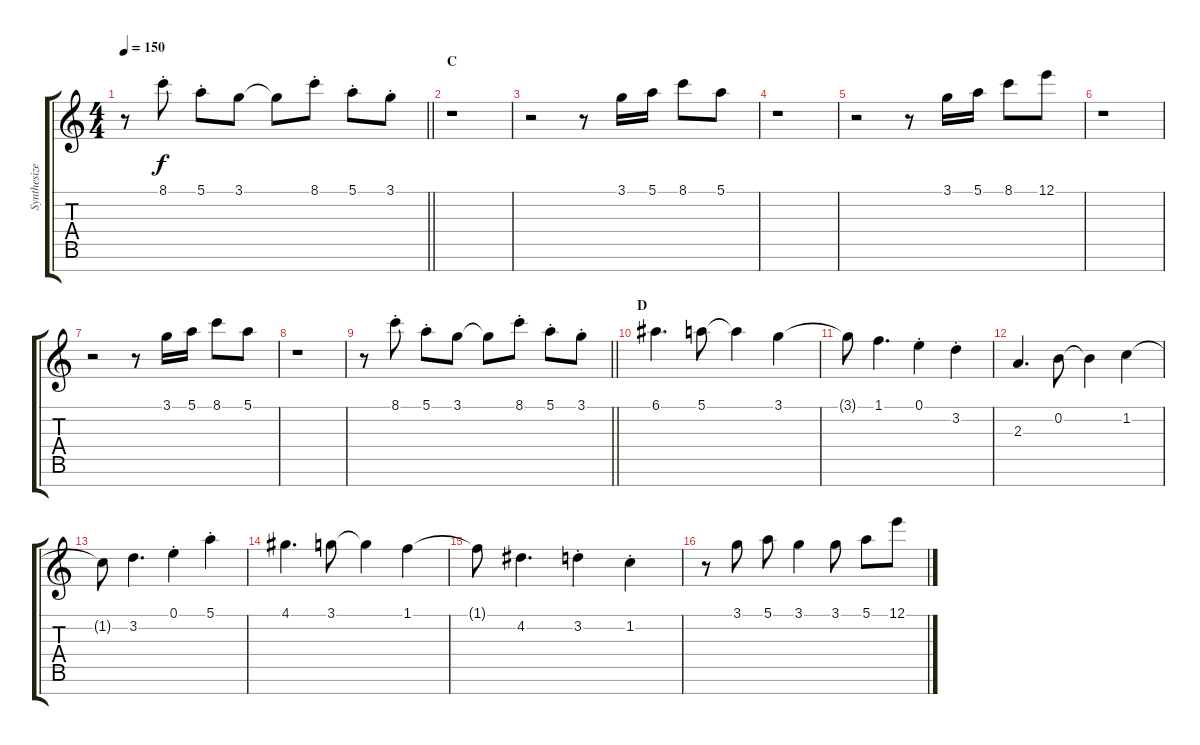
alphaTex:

\track ("Synthesizer II" "Synthesize") {instrument lead2sawtooth}
\staff {score tabs}
\tuning (E5 B4 G4 D4 A3 E3 B2) {hide}
\ts (4 4)
\tempo 150
\clef g2
\barLineRight lightlight
\ks c
r.8{dy f} 8.1{st}.8 5.1{st}.8 3.1.8 3.1{t}.8 8.1{st}.8 5.1{st}.8 3.1{st}.8 |
\section ("" "C")
r.1 |
r.2 r.8 3.1.16 5.1.16 8.1.8 5.1.8 |
r.1 |
r.2 r.8 3.1.16 5.1.16 8.1.8 12.1.8 |
r.1 |
r.2 r.8 3.1.16 5.1.16 8.1.8 5.1.8 |
r.1 |
\barLineRight lightlight
r.8 8.1{st}.8 5.1{st}.8 3.1.8 3.1{t}.8 8.1{st}.8 5.1{st}.8 3.1{st}.8 |
\section ("" "D")
6.1.4{d} 5.1.8 5.1{t}.4 3.1.4 |
3.1{t}.8 1.1.4{d} 0.1{st}.4 3.2{st}.4 |
2.3.4{d} 0.2.8 0.2{t}.4 1.2.4 |
1.2{t}.8 3.2.4{d} 0.1{st}.4 5.1{st}.4 |
4.1.4{d} 3.1.8 3.1{t}.4 1.1.4 |
1.1{t}.8 4.2.4{d} 3.2{st}.4 1.2{st}.4 |
r.8 3.1.8 5.1.8 3.1.4 3.1.8 5.1.8 12.1.8
